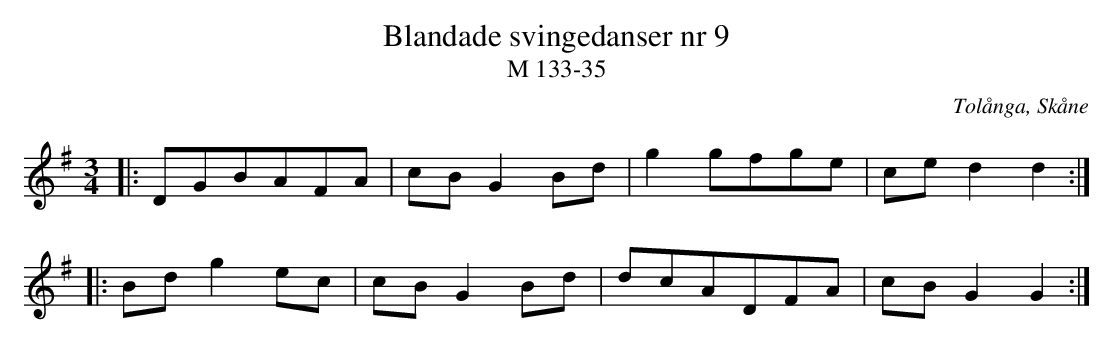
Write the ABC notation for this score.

X:1
T:Blandade svingedanser nr 9
T:M 133-35
O:Tolånga, Skåne
M:3/4
L:1/8
Q:108
K:G
|: DGBAFA | cB G2 Bd | g2 gfge | ce d2 d2 :|
|: Bd g2 ec | cB G2 Bd | dcADFA | cB G2 G2 :|
